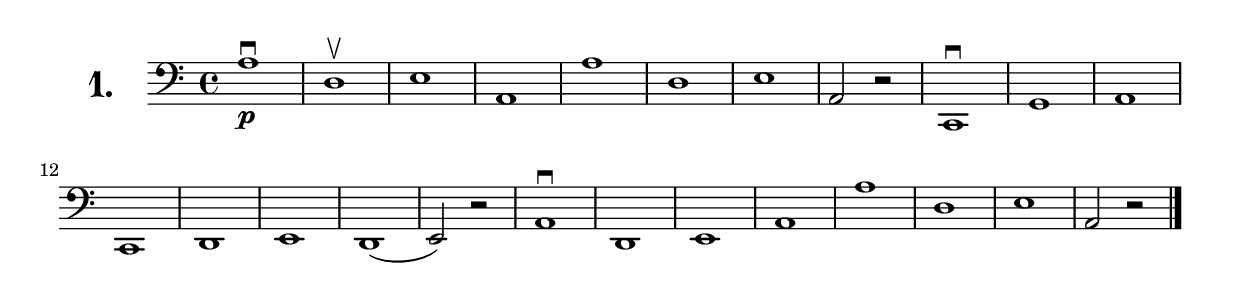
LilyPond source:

\version "2.18.2"

\score {
  \new StaffGroup = "" \with {
        instrumentName = \markup { \bold \huge { \number "1." }}
      }
  <<
    \new Staff = "celloI" 
    \relative c' {
      \clef bass
      \key c \major
      \time 4/4

      a1\p\downbow  | %01
      d,\upbow      | %02 
      e             | %03
      a,            | %04
      a'            | %05
      d,            | %06
      e             | %07
      a,2 r         | %08
      c,1\downbow   | %09
      g'            | %10
      a             | %11
      c,            | %12
      d             | %13
      e             | %14
      d(            | %15
      e2) r         | %16
      a1\downbow    | %17
      d,            | %18
      e             | %19
      a             | %20
      a'            | %21
      d,            | %22
      e             | %23
      a,2 r \bar "|." %24
    }
  >>
  \layout {}
  \header {
    composer = "Sebastian Lee"
  }
}
